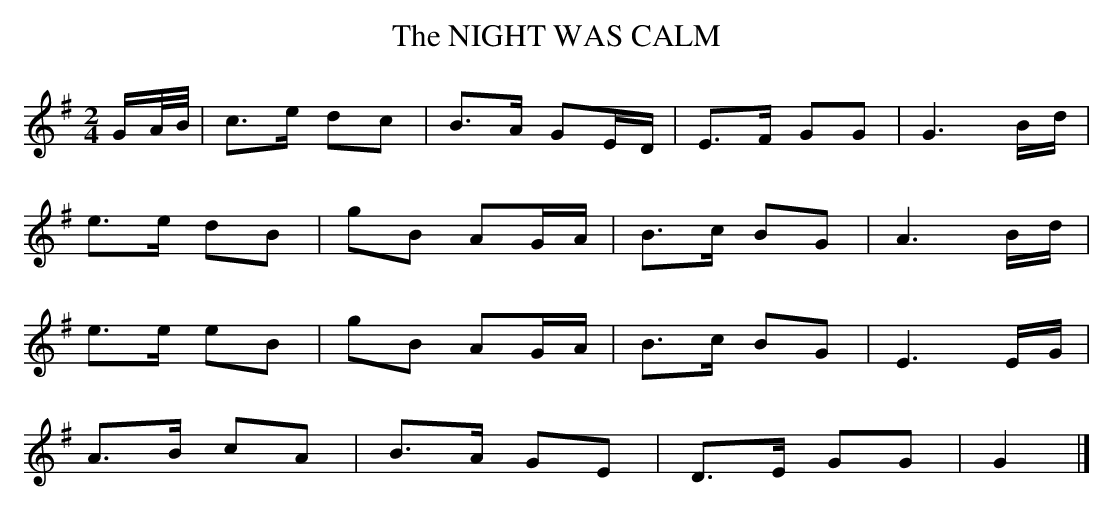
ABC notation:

X:1
T:NIGHT WAS CALM, The
M:2/4
L:1/16
K:G
GA/B/|c3e d2c2|B3A G2ED|E3F G2G2|G6Bd|
e3e d2B2|g2B2 A2GA|B3c B2G2|A6Bd|
e3e e2B2|g2B2 A2GA|B3c B2G2|E6EG|
A3B c2A2|B3A G2E2|D3E G2G2|G4|]
